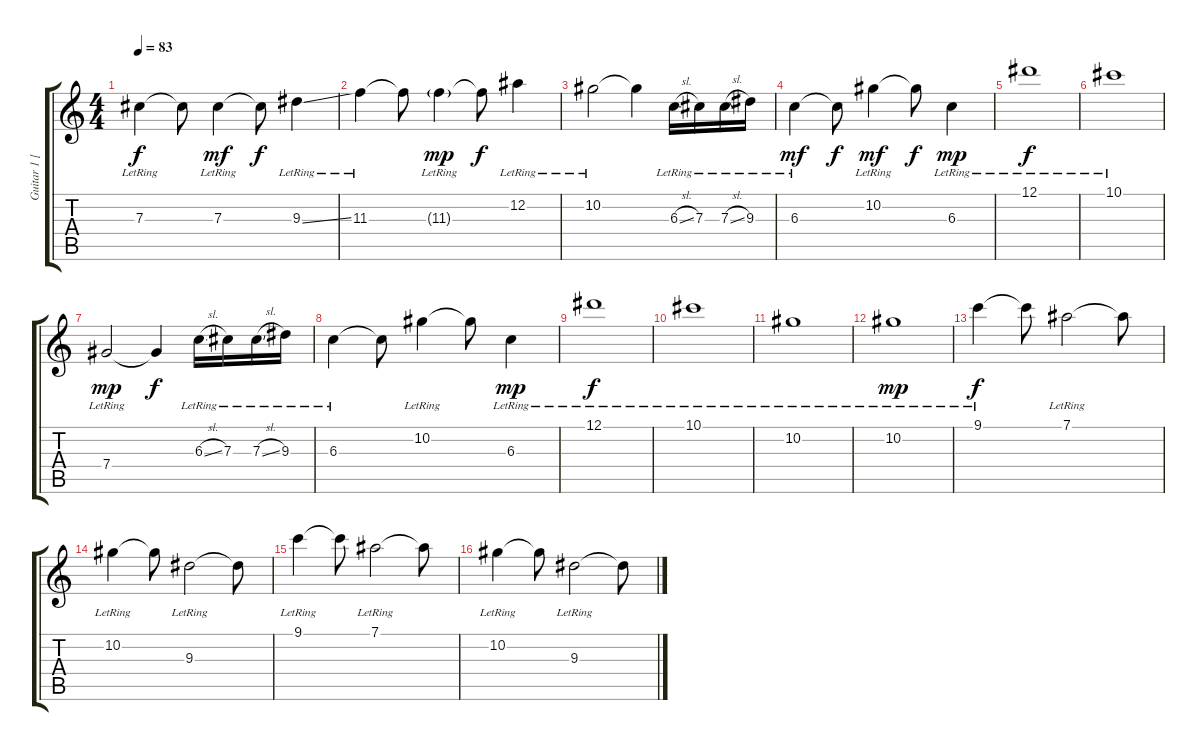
\track ("Guitar 1 [lead]" "Guitar 1 [") {instrument acousticguitarsteel}
\staff {score tabs}
\tuning (Eb4 Bb3 Gb3 Db3 Ab2 Eb2) {hide}
\ts (4 4)
\tempo 83
\clef g2
\ks c
7.3{lr}.4{dy f} 7.3{t}.8 7.3{lr}.4{dy mf} 7.3{t}.8{dy f} 9.3{ss lr}.4 |
11.3{lr}.4 11.3{t}.8 11.3{g lr}.4{dy mp} 11.3{t}.8{dy f} 12.2{lr}.4 |
10.2{lr}.2 10.2{t}.4 6.3{sl lr}.16 7.3{lr}.16 7.3{sl lr}.16 9.3{lr}.16 |
6.3{lr}.4{dy mf} 6.3{t}.8{dy f} 10.2{lr}.4{dy mf} 10.2{t}.8{dy f} 6.3{lr}.4{dy mp} |
12.1{lr}.1{dy f} |
10.1{lr}.1 |
7.4{lr}.2{dy mp} 7.4{t}.4{dy f} 6.3{sl lr}.16 7.3{lr}.16 7.3{sl lr}.16 9.3{lr}.16 |
6.3{lr}.4 6.3{t}.8 10.2{lr}.4 10.2{t}.8 6.3{lr}.4{dy mp} |
12.1{lr}.1{dy f} |
10.1{lr}.1 |
10.2{lr}.1 |
10.2{lr}.1{dy mp} |
9.1{lr}.4{dy f} 9.1{t}.8 7.1{lr}.2 7.1{t}.8 |
10.2{lr}.4 10.2{t}.8 9.3{lr}.2 9.3{t}.8 |
9.1{lr}.4 9.1{t}.8 7.1{lr}.2 7.1{t}.8 |
10.2{lr}.4 10.2{t}.8 9.3{lr}.2 9.3{t}.8
